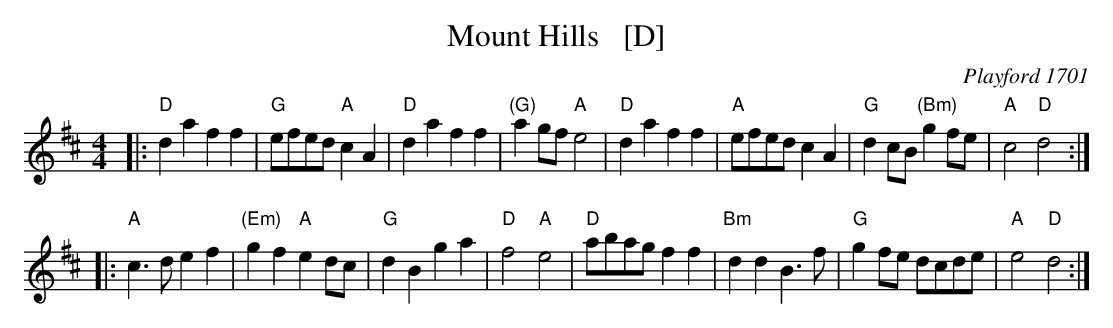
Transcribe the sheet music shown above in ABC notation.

X:1
T: Mount Hills   [D]
O: Playford 1701
M: 4/4
L: 1/4
K: D
|:\
"D"da ff | "G"e/f/e/d/ "A"cA | "D"daff | "(G)"ag/f/ "A"e2 |\
"D"da ff | "A"e/f/e/d/ cA | "G"dc/B/ "(Bm)"gf/e/ | "A"c2 "D"d2 :|
|:\
"A"c>d ef | "(Em)"gf "A"ed/c/ | "G"dB ga | "D"f2 "A"e2 |\
"D"a/b/a/g/ ff | "Bm"dd B>f | "G"gf/e/ d/c/d/e/ | "A"e2 "D"d2 :|
